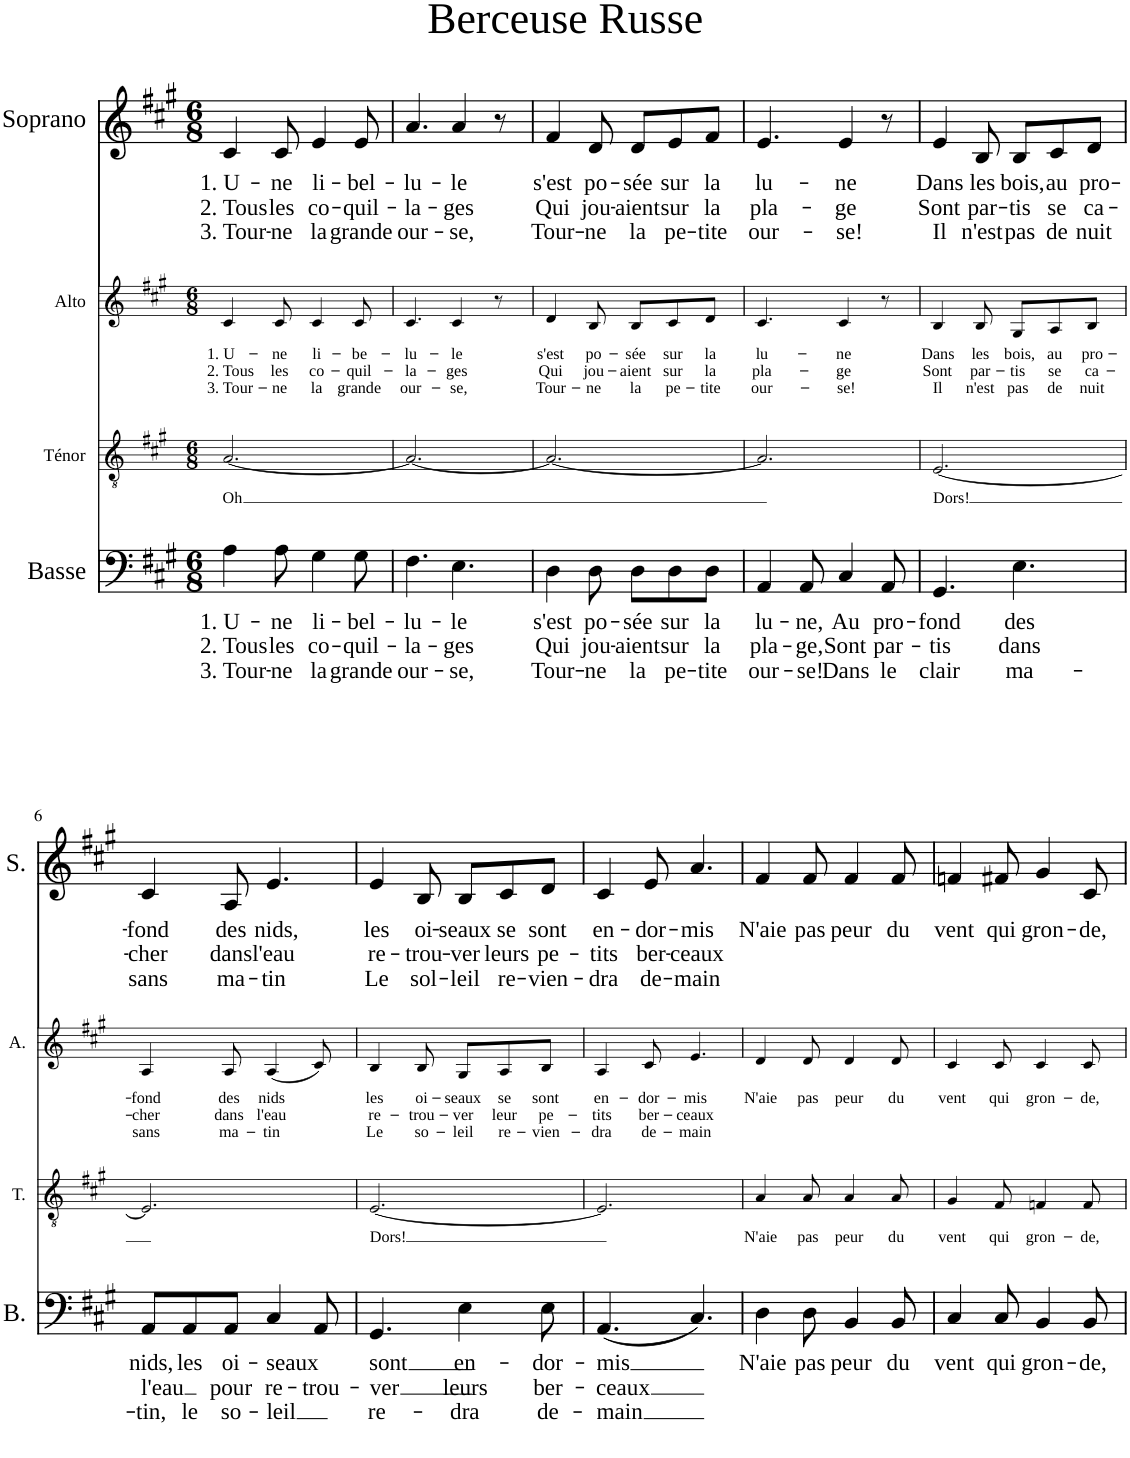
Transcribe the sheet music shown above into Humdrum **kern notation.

**kern	**text	**text	**text	**kern	**text	**kern	**text	**text	**text	**kern	**text	**text	**text
*part4	*part4	*part4	*part4	*part3	*part3	*part2	*part2	*part2	*part2	*part1	*part1	*part1	*part1
*staff4	*staff4	*staff4	*staff4	*staff3	*staff3	*staff2	*staff2	*staff2	*staff2	*staff1	*staff1	*staff1	*staff1
*I"Basse	*	*	*	*I"Ténor	*	*I"Alto	*	*	*	*I"Soprano	*	*	*
*I'B.	*	*	*	*I'T.	*	*I'A.	*	*	*	*I'S.	*	*	*
*	*	*	*	*stria5	*	*stria5	*	*	*	*	*	*	*
*clefF4	*	*	*	*clefGv2	*	*clefG2	*	*	*	*clefG2	*	*	*
*k[f#c#g#]	*	*	*	*k[f#c#g#]	*	*k[f#c#g#]	*	*	*	*k[f#c#g#]	*	*	*
*M6/8	*	*	*	*M6/8	*	*M6/8	*	*	*	*M6/8	*	*	*
=1	=1	=1	=1	=1	=1	=1	=1	=1	=1	=1	=1	=1	=1
!	!LO:LY:b	!LO:LY:b	!LO:LY:b	!	!LO:LY:b	!	!LO:LY:b	!LO:LY:b	!LO:LY:b	!	!LO:LY:b	!LO:LY:b	!LO:LY:b
4A\	1. U-	2. Tous	3. Tour-	[2.A/	Oh	4c#/	1. U-	2. Tous	3. Tour-	4c#/	1. U-	2. Tous	3. Tour-
!	!LO:LY:b	!LO:LY:b	!LO:LY:b	!	!	!	!LO:LY:b	!LO:LY:b	!LO:LY:b	!	!LO:LY:b	!LO:LY:b	!LO:LY:b
8A\	-ne	les	-ne	.	.	8c#/	-ne	les	-ne	8c#/	-ne	les	-ne
!	!LO:LY:b	!LO:LY:b	!LO:LY:b	!	!	!	!LO:LY:b	!LO:LY:b	!LO:LY:b	!	!LO:LY:b	!LO:LY:b	!LO:LY:b
4G#\	li-	co-	la	.	.	4c#/	li-	co-	la	4e/	li-	co-	la
!	!LO:LY:b	!LO:LY:b	!LO:LY:b	!	!	!	!LO:LY:b	!LO:LY:b	!LO:LY:b	!	!LO:LY:b	!LO:LY:b	!LO:LY:b
8G#\	-bel-	-quil-	grande	.	.	8c#/	-be-	-quil-	grande	8e/	-bel-	-quil-	grande
=2	=2	=2	=2	=2	=2	=2	=2	=2	=2	=2	=2	=2	=2
!	!LO:LY:b	!LO:LY:b	!LO:LY:b	!	!	!	!LO:LY:b	!LO:LY:b	!LO:LY:b	!	!LO:LY:b	!LO:LY:b	!LO:LY:b
4.F#\	-lu-	-la-	our-	2.A/_	.	4.c#/	-lu-	-la-	our-	4.a/	-lu-	-la-	our-
!	!LO:LY:b	!LO:LY:b	!LO:LY:b	!	!	!	!LO:LY:b	!LO:LY:b	!LO:LY:b	!	!LO:LY:b	!LO:LY:b	!LO:LY:b
4.E\	-le	-ges	-se,	.	.	4c#/	-le	-ges	-se,	4a/	-le	-ges	-se,
.	.	.	.	.	.	8r	.	.	.	8r	.	.	.
=3	=3	=3	=3	=3	=3	=3	=3	=3	=3	=3	=3	=3	=3
!	!LO:LY:b	!LO:LY:b	!LO:LY:b	!	!	!	!LO:LY:b	!LO:LY:b	!LO:LY:b	!	!LO:LY:b	!LO:LY:b	!LO:LY:b
4D\	s'est	Qui	Tour-	2.A/_	.	4d/	s'est	Qui	Tour-	4f#/	s'est	Qui	Tour-
!	!LO:LY:b	!LO:LY:b	!LO:LY:b	!	!	!	!LO:LY:b	!LO:LY:b	!LO:LY:b	!	!LO:LY:b	!LO:LY:b	!LO:LY:b
8D\	po-	jou-	-ne	.	.	8B/	po-	jou-	-ne	8d/	po-	jou-	-ne
!	!LO:LY:b	!LO:LY:b	!LO:LY:b	!	!	!	!LO:LY:b	!LO:LY:b	!LO:LY:b	!	!LO:LY:b	!LO:LY:b	!LO:LY:b
8D\L	-sée	-aient	la	.	.	8B/L	-sée	-aient	la	8d/L	-sée	-aient	la
!	!LO:LY:b	!LO:LY:b	!LO:LY:b	!	!	!	!LO:LY:b	!LO:LY:b	!LO:LY:b	!	!LO:LY:b	!LO:LY:b	!LO:LY:b
8D\	sur	sur	pe-	.	.	8c#/	sur	sur	pe-	8e/	sur	sur	pe-
!	!LO:LY:b	!LO:LY:b	!LO:LY:b	!	!	!	!LO:LY:b	!LO:LY:b	!LO:LY:b	!	!LO:LY:b	!LO:LY:b	!LO:LY:b
8D\J	la	la	-tite	.	.	8d/J	la	la	-tite	8f#/J	la	la	-tite
=4	=4	=4	=4	=4	=4	=4	=4	=4	=4	=4	=4	=4	=4
!	!LO:LY:b	!LO:LY:b	!LO:LY:b	!	!	!	!LO:LY:b	!LO:LY:b	!LO:LY:b	!	!LO:LY:b	!LO:LY:b	!LO:LY:b
4AA/	lu-	pla-	our-	2.A/]	.	4.c#/	lu-	pla-	our-	4.e/	lu-	pla-	our-
!	!LO:LY:b	!LO:LY:b	!LO:LY:b	!	!	!	!	!	!	!	!	!	!
8AA/	-ne,	-ge,	-se!	.	.	.	.	.	.	.	.	.	.
!	!LO:LY:b	!LO:LY:b	!LO:LY:b	!	!	!	!LO:LY:b	!LO:LY:b	!LO:LY:b	!	!LO:LY:b	!LO:LY:b	!LO:LY:b
4C#/	Au	Sont	Dans	.	.	4c#/	-ne	-ge	-se!	4e/	-ne	-ge	-se!
!	!LO:LY:b	!LO:LY:b	!LO:LY:b	!	!	!	!	!	!	!	!	!	!
8AA/	pro-	par-	le	.	.	8r	.	.	.	8r	.	.	.
=5	=5	=5	=5	=5	=5	=5	=5	=5	=5	=5	=5	=5	=5
!	!LO:LY:b	!LO:LY:b	!LO:LY:b	!	!LO:LY:b	!	!LO:LY:b	!LO:LY:b	!LO:LY:b	!	!LO:LY:b	!LO:LY:b	!LO:LY:b
4.GG#/	-fond	-tis	clair	[2.E/	Dors!	4B/	Dans	Sont	Il	4e/	Dans	Sont	Il
!	!	!	!	!	!	!	!LO:LY:b	!LO:LY:b	!LO:LY:b	!	!LO:LY:b	!LO:LY:b	!LO:LY:b
.	.	.	.	.	.	8B/	les	par-	n'est	8B/	les	par-	n'est
!	!LO:LY:b	!LO:LY:b	!LO:LY:b	!	!	!	!LO:LY:b	!LO:LY:b	!LO:LY:b	!	!LO:LY:b	!LO:LY:b	!LO:LY:b
4.E\	des	dans	ma-	.	.	8G#/L	bois,	-tis	pas	8B/L	bois,	-tis	pas
!	!	!	!	!	!	!	!LO:LY:b	!LO:LY:b	!LO:LY:b	!	!LO:LY:b	!LO:LY:b	!LO:LY:b
.	.	.	.	.	.	8A/	au	se	de	8c#/	au	se	de
!	!	!	!	!	!	!	!LO:LY:b	!LO:LY:b	!LO:LY:b	!	!LO:LY:b	!LO:LY:b	!LO:LY:b
.	.	.	.	.	.	8B/J	pro-	ca-	nuit	8d/J	pro-	ca-	nuit
!!LO:LB:g=z
=6	=6	=6	=6	=6	=6	=6	=6	=6	=6	=6	=6	=6	=6
!	!LO:LY:b	!LO:LY:b	!LO:LY:b	!	!	!	!LO:LY:b	!LO:LY:b	!LO:LY:b	!	!LO:LY:b	!LO:LY:b	!LO:LY:b
8AA/L	nids,	l'eau	-tin,	2.E/]	.	4A/	-fond	-cher	sans	4c#/	-fond	-cher	sans
!	!LO:LY:b	!	!LO:LY:b	!	!	!	!	!	!	!	!	!	!
8AA/	les	.	le	.	.	.	.	.	.	.	.	.	.
!	!LO:LY:b	!LO:LY:b	!LO:LY:b	!	!	!	!LO:LY:b	!LO:LY:b	!LO:LY:b	!	!LO:LY:b	!LO:LY:b	!LO:LY:b
8AA/J	oi-	pour	so-	.	.	8A/	des	dans	ma-	8A/	des	dans	ma-
!	!LO:LY:b	!LO:LY:b	!LO:LY:b	!	!	!	!LO:LY:b	!LO:LY:b	!LO:LY:b	!	!LO:LY:b	!LO:LY:b	!LO:LY:b
4C#/	-seaux	re-	-leil	.	.	(4A/	nids	l'eau	-tin	4.e/	nids,	l'eau	-tin
!	!	!LO:LY:b	!	!	!	!	!	!	!	!	!	!	!
8AA/	.	-trou-	.	.	.	8c#/)	.	.	.	.	.	.	.
=7	=7	=7	=7	=7	=7	=7	=7	=7	=7	=7	=7	=7	=7
!	!LO:LY:b	!LO:LY:b	!LO:LY:b	!	!LO:LY:b	!	!LO:LY:b	!LO:LY:b	!LO:LY:b	!	!LO:LY:b	!LO:LY:b	!LO:LY:b
4.GG#/	sont	-ver	re-	[2.E/	Dors!	4B/	les	re-	Le	4e/	les	re-	Le
!	!	!	!	!	!	!	!LO:LY:b	!LO:LY:b	!LO:LY:b	!	!LO:LY:b	!LO:LY:b	!LO:LY:b
.	.	.	.	.	.	8B/	oi-	-trou-	so-	8B/	oi-	-trou-	sol-
!	!LO:LY:b	!LO:LY:b	!LO:LY:b	!	!	!	!LO:LY:b	!LO:LY:b	!LO:LY:b	!	!LO:LY:b	!LO:LY:b	!LO:LY:b
4E\	en-	leurs	-dra	.	.	8G#/L	-seaux	-ver	-leil	8B/L	-seaux	-ver	-leil
!	!	!	!	!	!	!	!LO:LY:b	!LO:LY:b	!LO:LY:b	!	!LO:LY:b	!LO:LY:b	!LO:LY:b
.	.	.	.	.	.	8A/	se	leur	re-	8c#/	se	leurs	re-
!	!LO:LY:b	!LO:LY:b	!LO:LY:b	!	!	!	!LO:LY:b	!LO:LY:b	!LO:LY:b	!	!LO:LY:b	!LO:LY:b	!LO:LY:b
8E\	-dor-	ber-	de-	.	.	8B/J	sont	pe-	-vien-	8d/J	sont	pe-	-vien-
=8	=8	=8	=8	=8	=8	=8	=8	=8	=8	=8	=8	=8	=8
!	!LO:LY:b	!LO:LY:b	!LO:LY:b	!	!	!	!LO:LY:b	!LO:LY:b	!LO:LY:b	!	!LO:LY:b	!LO:LY:b	!LO:LY:b
(4.AA/	-mis	-ceaux	-main	2.E/]	.	4A/	en-	-tits	-dra	4c#/	en-	-tits	-dra
!	!	!	!	!	!	!	!LO:LY:b	!LO:LY:b	!LO:LY:b	!	!LO:LY:b	!LO:LY:b	!LO:LY:b
.	.	.	.	.	.	8c#/	-dor-	ber-	de-	8e/	-dor-	ber-	de-
!	!	!	!	!	!	!	!LO:LY:b	!LO:LY:b	!LO:LY:b	!	!LO:LY:b	!LO:LY:b	!LO:LY:b
4.C#/)	.	.	.	.	.	4.e/	-mis	-ceaux	-main	4.a/	-mis	-ceaux	-main
=9	=9	=9	=9	=9	=9	=9	=9	=9	=9	=9	=9	=9	=9
!	!LO:LY:b	!	!	!	!LO:LY:b	!	!LO:LY:b	!	!	!	!LO:LY:b	!	!
4D\	N'aie	.	.	4A/	N'aie	4d/	N'aie	.	.	4f#/	N'aie	.	.
!	!LO:LY:b	!	!	!	!LO:LY:b	!	!LO:LY:b	!	!	!	!LO:LY:b	!	!
8D\	pas	.	.	8A/	pas	8d/	pas	.	.	8f#/	pas	.	.
!	!LO:LY:b	!	!	!	!LO:LY:b	!	!LO:LY:b	!	!	!	!LO:LY:b	!	!
4BB/	peur	.	.	4A/	peur	4d/	peur	.	.	4f#/	peur	.	.
!	!LO:LY:b	!	!	!	!LO:LY:b	!	!LO:LY:b	!	!	!	!LO:LY:b	!	!
8BB/	du	.	.	8A/	du	8d/	du	.	.	8f#/	du	.	.
=10	=10	=10	=10	=10	=10	=10	=10	=10	=10	=10	=10	=10	=10
!	!LO:LY:b	!	!	!	!LO:LY:b	!	!LO:LY:b	!	!	!	!LO:LY:b	!	!
4C#/	vent	.	.	4G#/	vent	4c#/	vent	.	.	4fn/	vent	.	.
!	!LO:LY:b	!	!	!	!LO:LY:b	!	!LO:LY:b	!	!	!	!LO:LY:b	!	!
8C#/	qui	.	.	8F#/	qui	8c#/	qui	.	.	8f#X/	qui	.	.
!	!LO:LY:b	!	!	!	!LO:LY:b	!	!LO:LY:b	!	!	!	!LO:LY:b	!	!
4BB/	gron-	.	.	4Fn/	gron-	4c#/	gron-	.	.	4g#/	gron-	.	.
!	!LO:LY:b	!	!	!	!LO:LY:b	!	!LO:LY:b	!	!	!	!LO:LY:b	!	!
8BB/	-de,	.	.	8F/	-de,	8c#/	-de,	.	.	8c#/	-de,	.	.
=	=	=	=	=	=	=	=	=	=	=	=	=	=
*-	*-	*-	*-	*-	*-	*-	*-	*-	*-	*-	*-	*-	*-
